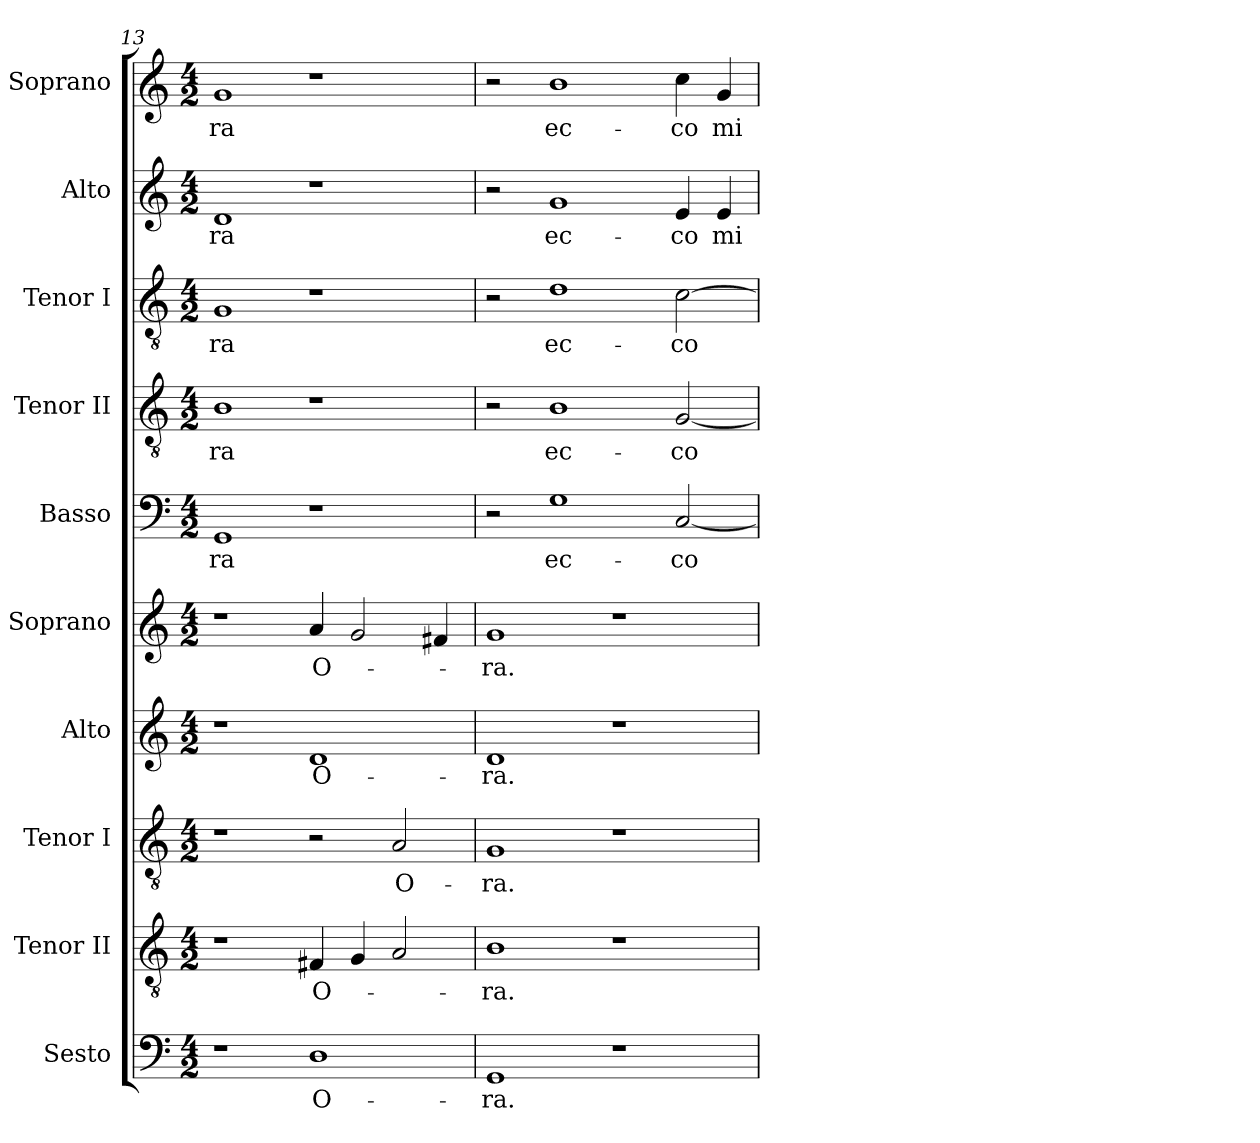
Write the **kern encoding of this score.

**kern	**text	**kern	**text	**kern	**text	**kern	**text	**kern	**text	**kern	**text	**kern	**text	**kern	**text	**kern	**text	**kern	**text
*part10	*part10	*part9	*part9	*part8	*part8	*part7	*part7	*part6	*part6	*part5	*part5	*part4	*part4	*part3	*part3	*part2	*part2	*part1	*part1
*staff10	*staff10	*staff9	*staff9	*staff8	*staff8	*staff7	*staff7	*staff6	*staff6	*staff5	*staff5	*staff4	*staff4	*staff3	*staff3	*staff2	*staff2	*staff1	*staff1
*I"Sesto	*	*I"Tenor II	*	*I"Tenor I	*	*I"Alto	*	*I"Soprano	*	*I"Basso	*	*I"Tenor II	*	*I"Tenor I	*	*I"Alto	*	*I"Soprano	*
*	*	*I'T.	*	*I'T.	*	*I'A.	*	*I'Sop.	*	*	*	*I'T.	*	*I'T.	*	*I'A.	*	*I'Sop.	*
*clefF4	*	*clefGv2	*	*clefGv2	*	*clefG2	*	*clefG2	*	*clefF4	*	*clefGv2	*	*clefGv2	*	*clefG2	*	*clefG2	*
*	*	*ITrd7c12	*	*ITrd7c12	*	*	*	*	*	*	*	*ITrd7c12	*	*ITrd7c12	*	*	*	*	*
*k[]	*	*k[]	*	*k[]	*	*k[]	*	*k[]	*	*k[]	*	*k[]	*	*k[]	*	*k[]	*	*k[]	*
*C:	*	*C:	*	*C:	*	*C:	*	*C:	*	*C:	*	*C:	*	*C:	*	*C:	*	*C:	*
*M4/2	*	*M4/2	*	*M4/2	*	*M4/2	*	*M4/2	*	*M4/2	*	*M4/2	*	*M4/2	*	*M4/2	*	*M4/2	*
=13	=13	=13	=13	=13	=13	=13	=13	=13	=13	=13	=13	=13	=13	=13	=13	=13	=13	=13	=13
!	!	!	!	!	!	!	!	!	!	!	!LO:LY:b:color=#000000	!	!	!	!	!	!	!	!
!	!	!	!	!	!	!	!	!	!	!	!	!	!LO:LY:b:color=#000000	!	!	!	!	!	!
!	!	!	!	!	!	!	!	!	!	!	!	!	!	!	!LO:LY:b:color=#000000	!	!	!	!
!	!	!	!	!	!	!	!	!	!	!	!	!	!	!	!	!	!LO:LY:b:color=#000000	!	!
!	!	!	!	!	!	!	!	!	!	!	!	!	!	!	!	!	!	!	!LO:LY:b:color=#000000
1r	.	1r	.	1r	.	1r	.	1r	.	1GGi	-ra	1BBi	-ra	1GGi	-ra	1di	-ra	1gi	-ra
!	!LO:LY:b:color=#000000	!	!	!	!	!	!	!	!	!	!	!	!	!	!	!	!	!	!
!	!	!	!LO:LY:b:color=#000000	!	!	!	!	!	!	!	!	!	!	!	!	!	!	!	!
!	!	!	!	!	!	!	!LO:LY:b:color=#000000	!	!	!	!	!	!	!	!	!	!	!	!
!	!	!	!	!	!	!	!	!	!LO:LY:b:color=#000000	!	!	!	!	!	!	!	!	!	!
1Di	O-	4FF#Xi/	O-	2r	.	1di	O-	4ai/	O-	1r	.	1r	.	1r	.	1r	.	1r	.
.	.	4GGi/	.	.	.	.	.	2gi/	.	.	.	.	.	.	.	.	.	.	.
!	!	!	!	!	!LO:LY:b:color=#000000	!	!	!	!	!	!	!	!	!	!	!	!	!	!
.	.	2AAi/	.	2AAi/	O-	.	.	.	.	.	.	.	.	.	.	.	.	.	.
.	.	.	.	.	.	.	.	4f#Xi/	.	.	.	.	.	.	.	.	.	.	.
=14	=14	=14	=14	=14	=14	=14	=14	=14	=14	=14	=14	=14	=14	=14	=14	=14	=14	=14	=14
!	!LO:LY:b:color=#000000	!	!	!	!	!	!	!	!	!	!	!	!	!	!	!	!	!	!
!	!	!	!LO:LY:b:color=#000000	!	!	!	!	!	!	!	!	!	!	!	!	!	!	!	!
!	!	!	!	!	!LO:LY:b:color=#000000	!	!	!	!	!	!	!	!	!	!	!	!	!	!
!	!	!	!	!	!	!	!LO:LY:b:color=#000000	!	!	!	!	!	!	!	!	!	!	!	!
!	!	!	!	!	!	!	!	!	!LO:LY:b:color=#000000	!	!	!	!	!	!	!	!	!	!
1GGi	-ra.	1BBi	-ra.	1GGi	-ra.	1di	-ra.	1gi	-ra.	2r	.	2r	.	2r	.	2r	.	2r	.
!	!	!	!	!	!	!	!	!	!	!	!LO:LY:b:color=#000000	!	!	!	!	!	!	!	!
!	!	!	!	!	!	!	!	!	!	!	!	!	!LO:LY:b:color=#000000	!	!	!	!	!	!
!	!	!	!	!	!	!	!	!	!	!	!	!	!	!	!LO:LY:b:color=#000000	!	!	!	!
!	!	!	!	!	!	!	!	!	!	!	!	!	!	!	!	!	!LO:LY:b:color=#000000	!	!
!	!	!	!	!	!	!	!	!	!	!	!	!	!	!	!	!	!	!	!LO:LY:b:color=#000000
.	.	.	.	.	.	.	.	.	.	1Gi	ec-	1BBi	ec-	1Di	ec-	1gi	ec-	1bi	ec-
1r	.	1r	.	1r	.	1r	.	1r	.	.	.	.	.	.	.	.	.	.	.
!	!	!	!	!	!	!	!	!	!	!	!LO:LY:b:color=#000000	!	!	!	!	!	!	!	!
!	!	!	!	!	!	!	!	!	!	!	!	!	!LO:LY:b:color=#000000	!	!	!	!	!	!
!	!	!	!	!	!	!	!	!	!	!	!	!	!	!	!LO:LY:b:color=#000000	!	!	!	!
!	!	!	!	!	!	!	!	!	!	!	!	!	!	!	!	!	!LO:LY:b:color=#000000	!	!
!	!	!	!	!	!	!	!	!	!	!	!	!	!	!	!	!	!	!	!LO:LY:b:color=#000000
.	.	.	.	.	.	.	.	.	.	[2Ci/	-co	[2GGi/	-co	[2Ci\	-co	4ei/	-co	4cci\	-co
!	!	!	!	!	!	!	!	!	!	!	!	!	!	!	!	!	!LO:LY:b:color=#000000	!	!
!	!	!	!	!	!	!	!	!	!	!	!	!	!	!	!	!	!	!	!LO:LY:b:color=#000000
.	.	.	.	.	.	.	.	.	.	.	.	.	.	.	.	4ei/	mi	4gi/	mi
=	=	=	=	=	=	=	=	=	=	=	=	=	=	=	=	=	=	=	=
*-	*-	*-	*-	*-	*-	*-	*-	*-	*-	*-	*-	*-	*-	*-	*-	*-	*-	*-	*-
